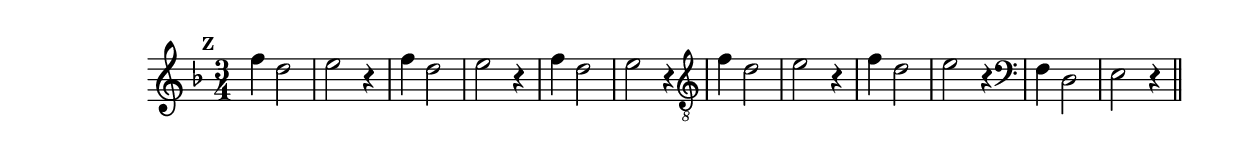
%% -*- coding: utf-8 -*-
\version "2.16.0"

%% \header { texidoc="Perguntas e Respostas"}

\relative c'' {

  \override Staff.TimeSignature #'style = #'()
  \time 3/4 
  \override Score.BarNumber #'transparent = ##t
  \override Score.RehearsalMark #'font-size = #-2
  \override Score.BarNumber #'transparent = ##t
  \set Score.markFormatter = #format-mark-numbers
  \key d \minor

  \mark 25

  %% CAVAQUINHO - BANJO
  \tag #'cv {
    f4 d2 | e r4 
  }

  %% BANDOLIM
  \tag #'bd {
    f4 d2 | e r4 
  }

  %% VIOLA
  \tag #'va {
    f4 d2 | e r4 
  }

  %% VIOLÃO TENOR
  \tag #'vt {
    \clef "G_8"
    f,4 d2 | e r4 
  }

  %% VIOLÃO
  \tag #'vi {
    \clef "G_8"
    f4 d2 | e r4 
  }

  %% BAIXO - BAIXOLÃO
  \tag #'bx {
    \clef bass
    f,4 d2 | e r4 
  }


  %% END DOCUMENT
  \bar "||"
}
